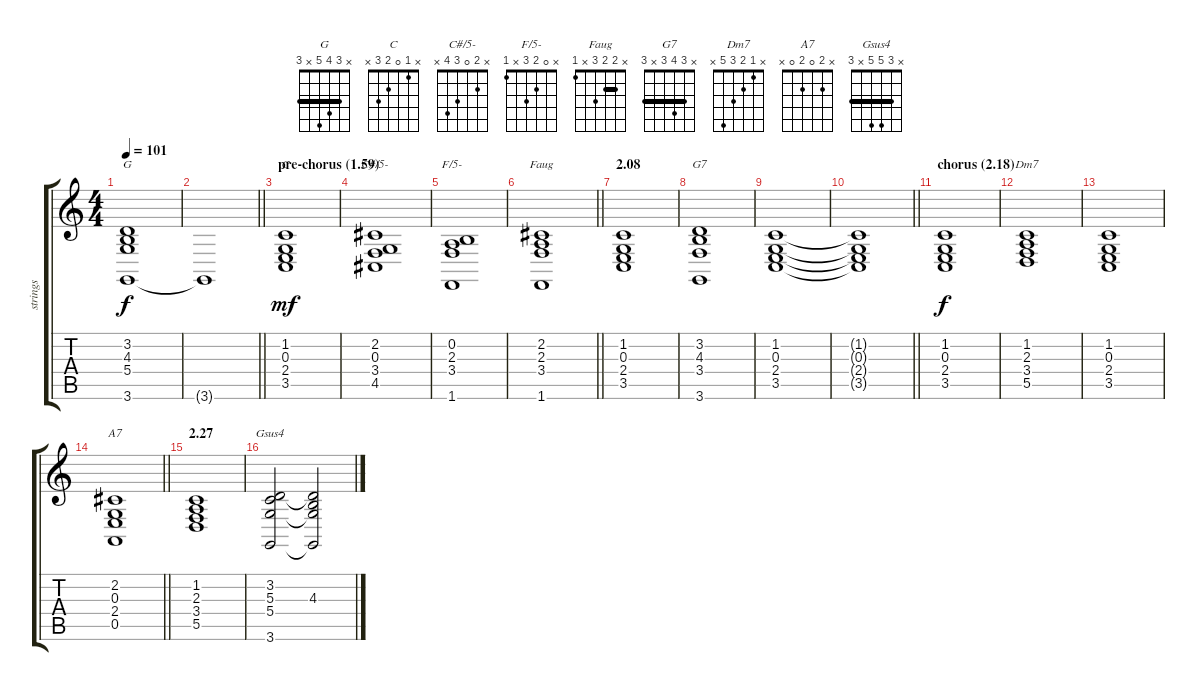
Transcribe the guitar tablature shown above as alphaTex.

\track ("strings" "strings") {instrument stringensemble1}
\staff {score tabs}
\tuning (E4 B3 G3 D3 A2 E2) {hide}
\chord ("G" x 3 4 5 x 3) {barre 3}
\chord ("C" x 1 0 2 3 x)
\chord ("C#/5-" x 2 0 3 4 x)
\chord ("F/5-" x 0 2 3 x 1)
\chord ("Faug" x 2 2 3 x 1) {barre 2}
\chord ("G7" x 3 4 3 x 3) {barre 3}
\chord ("Dm7" x 1 2 3 5 x)
\chord ("A7" x 2 0 2 0 x)
\chord ("Gsus4" x 3 5 5 x 3) {barre 3}
\ts (4 4)
\tempo 101
\clef g2
\ks c
(3.2 4.3 5.4 3.6).1{ch "G" dy f} |
\barLineRight lightlight
3.6{t}.1 |
\section ("" "pre-chorus (1.59)")
(1.2 0.3 2.4 3.5).1{ch "C" dy mf} |
(2.2 0.3 3.4 4.5).1{ch "C#/5-"} |
(0.2 2.3 3.4 1.6).1{ch "F/5-"} |
\barLineRight lightlight
(2.2 2.3 3.4 1.6).1{ch "Faug"} |
\section ("" "2.08")
(1.2 0.3 2.4 3.5).1 |
(3.2 4.3 3.4 3.6).1{ch "G7"} |
(1.2 0.3 2.4 3.5).1 |
\barLineRight lightlight
(1.2{t} 0.3{t} 2.4{t} 3.5{t}).1 |
\section ("" "chorus (2.18)")
(1.2 0.3 2.4 3.5).1{dy f} |
(1.2 2.3 3.4 5.5).1{ch "Dm7"} |
(1.2 0.3 2.4 3.5).1 |
\barLineRight lightlight
(2.2 0.3 2.4 0.5).1{ch "A7"} |
\section ("" "2.27")
(1.2 2.3 3.4 5.5).1 |
(3.2 5.3 5.4 3.6).2{ch "Gsus4"} (3.2{t} 4.3 5.4{t} 3.6{t}).2
